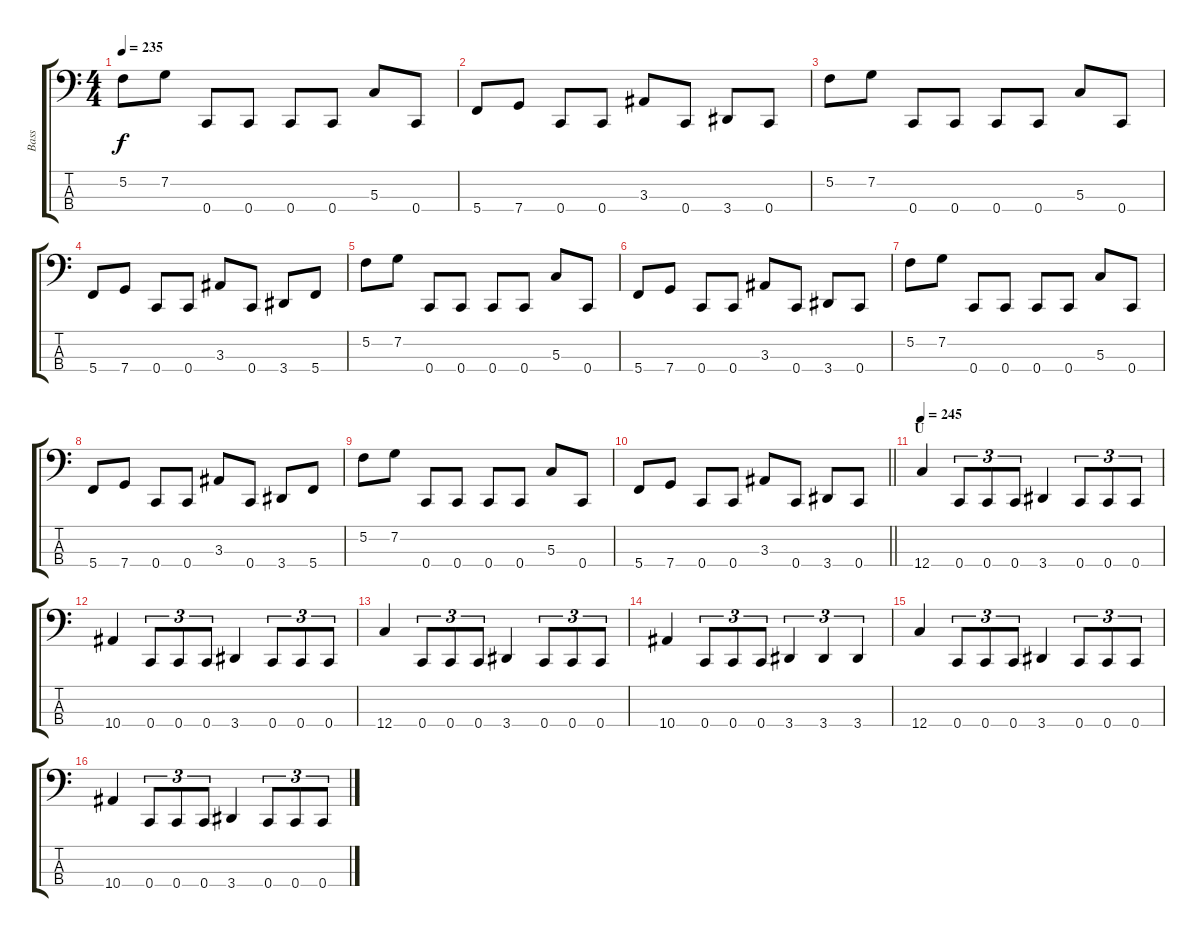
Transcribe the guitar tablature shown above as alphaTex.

\track ("Bass" "Bass") {instrument electricbasspick}
\staff {score tabs}
\tuning (F2 C2 G1 C1) {hide}
\ts (4 4)
\tempo 235
\clef f4
\ks c
5.2.8{dy f} 7.2.8 0.4.8 0.4.8 0.4.8 0.4.8 5.3.8 0.4.8 |
5.4.8 7.4.8 0.4.8 0.4.8 3.3.8 0.4.8 3.4.8 0.4.8 |
5.2.8 7.2.8 0.4.8 0.4.8 0.4.8 0.4.8 5.3.8 0.4.8 |
5.4.8 7.4.8 0.4.8 0.4.8 3.3.8 0.4.8 3.4.8 5.4.8 |
5.2.8 7.2.8 0.4.8 0.4.8 0.4.8 0.4.8 5.3.8 0.4.8 |
5.4.8 7.4.8 0.4.8 0.4.8 3.3.8 0.4.8 3.4.8 0.4.8 |
5.2.8 7.2.8 0.4.8 0.4.8 0.4.8 0.4.8 5.3.8 0.4.8 |
5.4.8 7.4.8 0.4.8 0.4.8 3.3.8 0.4.8 3.4.8 5.4.8 |
5.2.8 7.2.8 0.4.8 0.4.8 0.4.8 0.4.8 5.3.8 0.4.8 |
\barLineRight lightlight
5.4.8 7.4.8 0.4.8 0.4.8 3.3.8 0.4.8 3.4.8 0.4.8 |
\section ("" "U")
\tempo 245
12.4.4 0.4.8{tu (3 2)} 0.4.8{tu (3 2)} 0.4.8{tu (3 2)} 3.4.4 0.4.8{tu (3 2)} 0.4.8{tu (3 2)} 0.4.8{tu (3 2)} |
10.4.4 0.4.8{tu (3 2)} 0.4.8{tu (3 2)} 0.4.8{tu (3 2)} 3.4.4 0.4.8{tu (3 2)} 0.4.8{tu (3 2)} 0.4.8{tu (3 2)} |
12.4.4 0.4.8{tu (3 2)} 0.4.8{tu (3 2)} 0.4.8{tu (3 2)} 3.4.4 0.4.8{tu (3 2)} 0.4.8{tu (3 2)} 0.4.8{tu (3 2)} |
10.4.4 0.4.8{tu (3 2)} 0.4.8{tu (3 2)} 0.4.8{tu (3 2)} 3.4.4{tu (3 2)} 3.4.4{tu (3 2)} 3.4.4{tu (3 2)} |
12.4.4 0.4.8{tu (3 2)} 0.4.8{tu (3 2)} 0.4.8{tu (3 2)} 3.4.4 0.4.8{tu (3 2)} 0.4.8{tu (3 2)} 0.4.8{tu (3 2)} |
10.4.4 0.4.8{tu (3 2)} 0.4.8{tu (3 2)} 0.4.8{tu (3 2)} 3.4.4 0.4.8{tu (3 2)} 0.4.8{tu (3 2)} 0.4.8{tu (3 2)}
